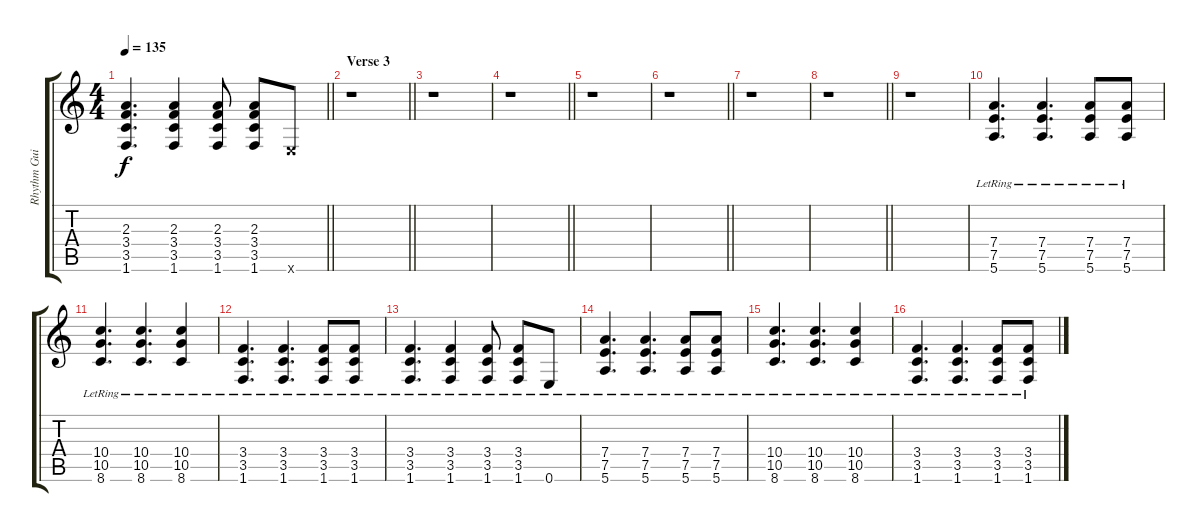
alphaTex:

\track ("Rhythm Guitar" "Rhythm Gui") {instrument overdrivenguitar}
\staff {score tabs}
\tuning (E4 B3 G3 D3 A2 E2) {hide}
\ts (4 4)
\tempo 135
\clef g2
\barLineRight lightlight
\ks c
(2.3 3.4 3.5 1.6).4{d dy f} (2.3 3.4 3.5 1.6).4 (2.3 3.4 3.5 1.6).8 (2.3 3.4 3.5 1.6).8 0.6{x}.8 |
\section ("" "Verse 3")
\barLineRight lightlight
r.1 |
r.1 |
\barLineRight lightlight
r.1 |
r.1 |
\barLineRight lightlight
r.1 |
r.1 |
\barLineRight lightlight
r.1 |
r.1 |
(7.4{lr} 7.5{lr} 5.6{lr}).4{d volume 8} (7.4{lr} 7.5{lr} 5.6{lr}).4{d} (7.4{lr} 7.5{lr} 5.6{lr}).8 (7.4{lr} 7.5{lr} 5.6{lr}).8 |
(10.4{lr} 10.5{lr} 8.6{lr}).4{d} (10.4{lr} 10.5{lr} 8.6{lr}).4{d} (10.4{lr} 10.5{lr} 8.6{lr}).4 |
(3.4{lr} 3.5{lr} 1.6{lr}).4{d volume 11} (3.4{lr} 3.5{lr} 1.6{lr}).4{d} (3.4{lr} 3.5{lr} 1.6{lr}).8 (3.4{lr} 3.5{lr} 1.6{lr}).8 |
(3.4{lr} 3.5{lr} 1.6{lr}).4{d} (3.4{lr} 3.5{lr} 1.6{lr}).4 (3.4{lr} 3.5{lr} 1.6{lr}).8 (3.4{lr} 3.5{lr} 1.6{lr}).8 0.6{lr}.8 |
(7.4{lr} 7.5{lr} 5.6{lr}).4{d} (7.4{lr} 7.5{lr} 5.6{lr}).4{d} (7.4{lr} 7.5{lr} 5.6{lr}).8 (7.4{lr} 7.5{lr} 5.6{lr}).8 |
(10.4{lr} 10.5{lr} 8.6{lr}).4{d} (10.4{lr} 10.5{lr} 8.6{lr}).4{d} (10.4{lr} 10.5{lr} 8.6{lr}).4 |
(3.4{lr} 3.5{lr} 1.6{lr}).4{d volume 11} (3.4{lr} 3.5{lr} 1.6{lr}).4{d} (3.4{lr} 3.5{lr} 1.6{lr}).8 (3.4{lr} 3.5{lr} 1.6{lr}).8
